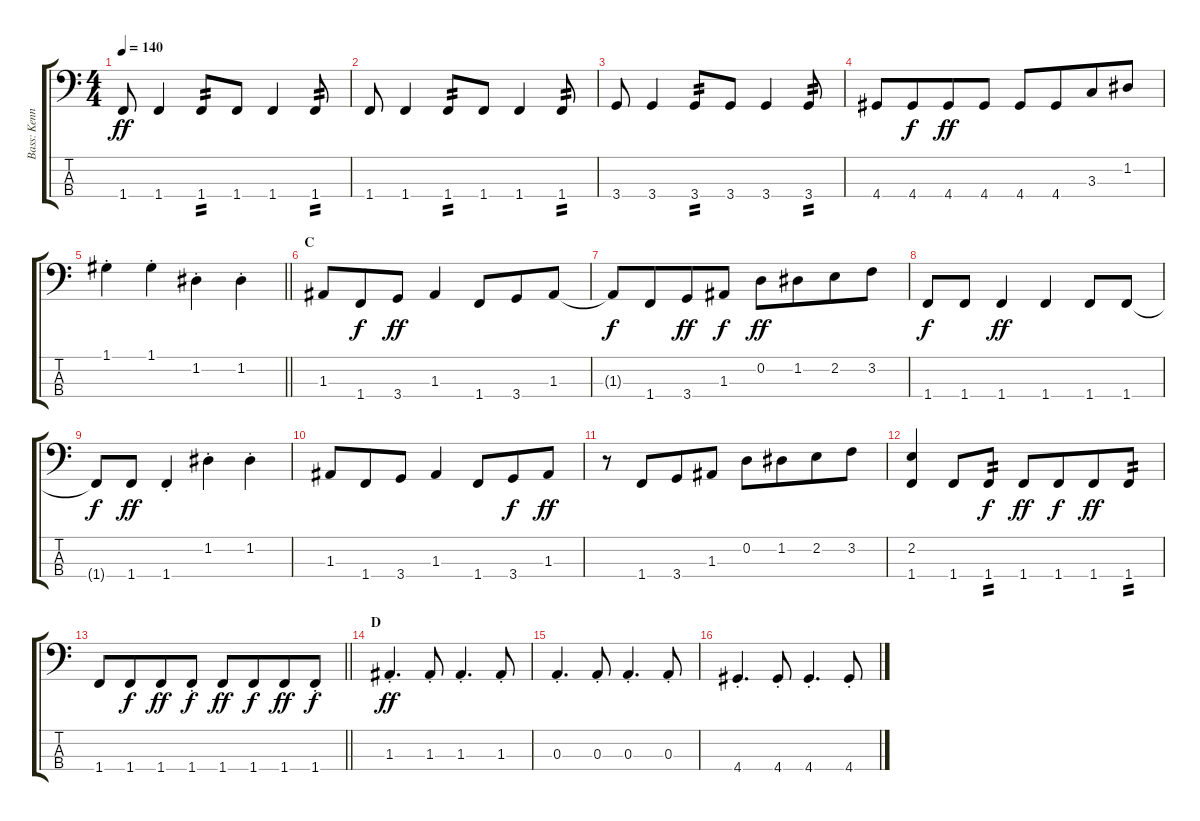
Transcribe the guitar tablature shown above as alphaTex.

\track ("Bass: Kenny Passarelli" "Bass: Kenn") {instrument fretlessbass}
\staff {score tabs}
\tuning (G2 D2 A1 E1) {hide}
\ts (4 4)
\tempo 140
\clef f4
\ks c
1.4.8{dy ff} 1.4.4 1.4.8{tp 2 beam merge} 1.4.8 1.4.4 1.4.8{tp 2} |
1.4.8 1.4.4 1.4.8{tp 2 beam merge} 1.4.8 1.4.4 1.4.8{tp 2} |
3.4.8 3.4.4 3.4.8{tp 2 beam merge} 3.4.8 3.4.4 3.4.8{tp 2} |
4.4.8 4.4.8{dy f beam merge} 4.4.8{dy ff} 4.4.8{beam split} 4.4.8 4.4.8{beam merge} 3.3.8 1.2.8 |
\barLineRight lightlight
1.1{st}.4 1.1{st}.4 1.2{st}.4 1.2{st}.4 |
\section ("" "C")
1.3.8 1.4.8{dy f beam merge} 3.4.8{dy ff} 1.3.4 1.4.8{beam merge} 3.4.8 1.3.8 |
1.3{t}.8{dy f} 1.4.8{beam merge} 3.4.8{dy ff} 1.3.8{dy f beam split} 0.2.8{dy ff} 1.2.8{beam merge} 2.2.8 3.2.8 |
1.4.8{dy f} 1.4.8 1.4.4{dy ff} 1.4.4 1.4.8 1.4.8 |
1.4{t}.8{dy f} 1.4.8{dy ff} 1.4{st}.4 1.2{st}.4 1.2{st}.4 |
1.3.8 1.4.8{beam merge} 3.4.8 1.3.4 1.4.8{beam merge} 3.4.8{dy f} 1.3.8{dy ff} |
r.8 1.4.8{beam merge} 3.4.8 1.3.8{beam split} 0.2.8 1.2.8{beam merge} 2.2.8 3.2.8 |
(2.2 1.4).4 1.4.8 1.4.8{tp 2 dy f beam split} 1.4.8{dy ff} 1.4.8{dy f beam merge} 1.4.8{dy ff} 1.4.8{tp 2} |
\barLineRight lightlight
1.4.8 1.4.8{dy f beam merge} 1.4.8{dy ff} 1.4{st}.8{dy f beam split} 1.4.8{dy ff} 1.4.8{dy f beam merge} 1.4.8{dy ff} 1.4{st}.8{dy f} |
\section ("" "D")
1.3{st}.4{d dy ff} 1.3{st}.8 1.3{st}.4{d} 1.3{st}.8 |
0.3{st}.4{d} 0.3{st}.8 0.3{st}.4{d} 0.3{st}.8 |
4.4{st}.4{d} 4.4{st}.8 4.4{st}.4{d} 4.4{st}.8
